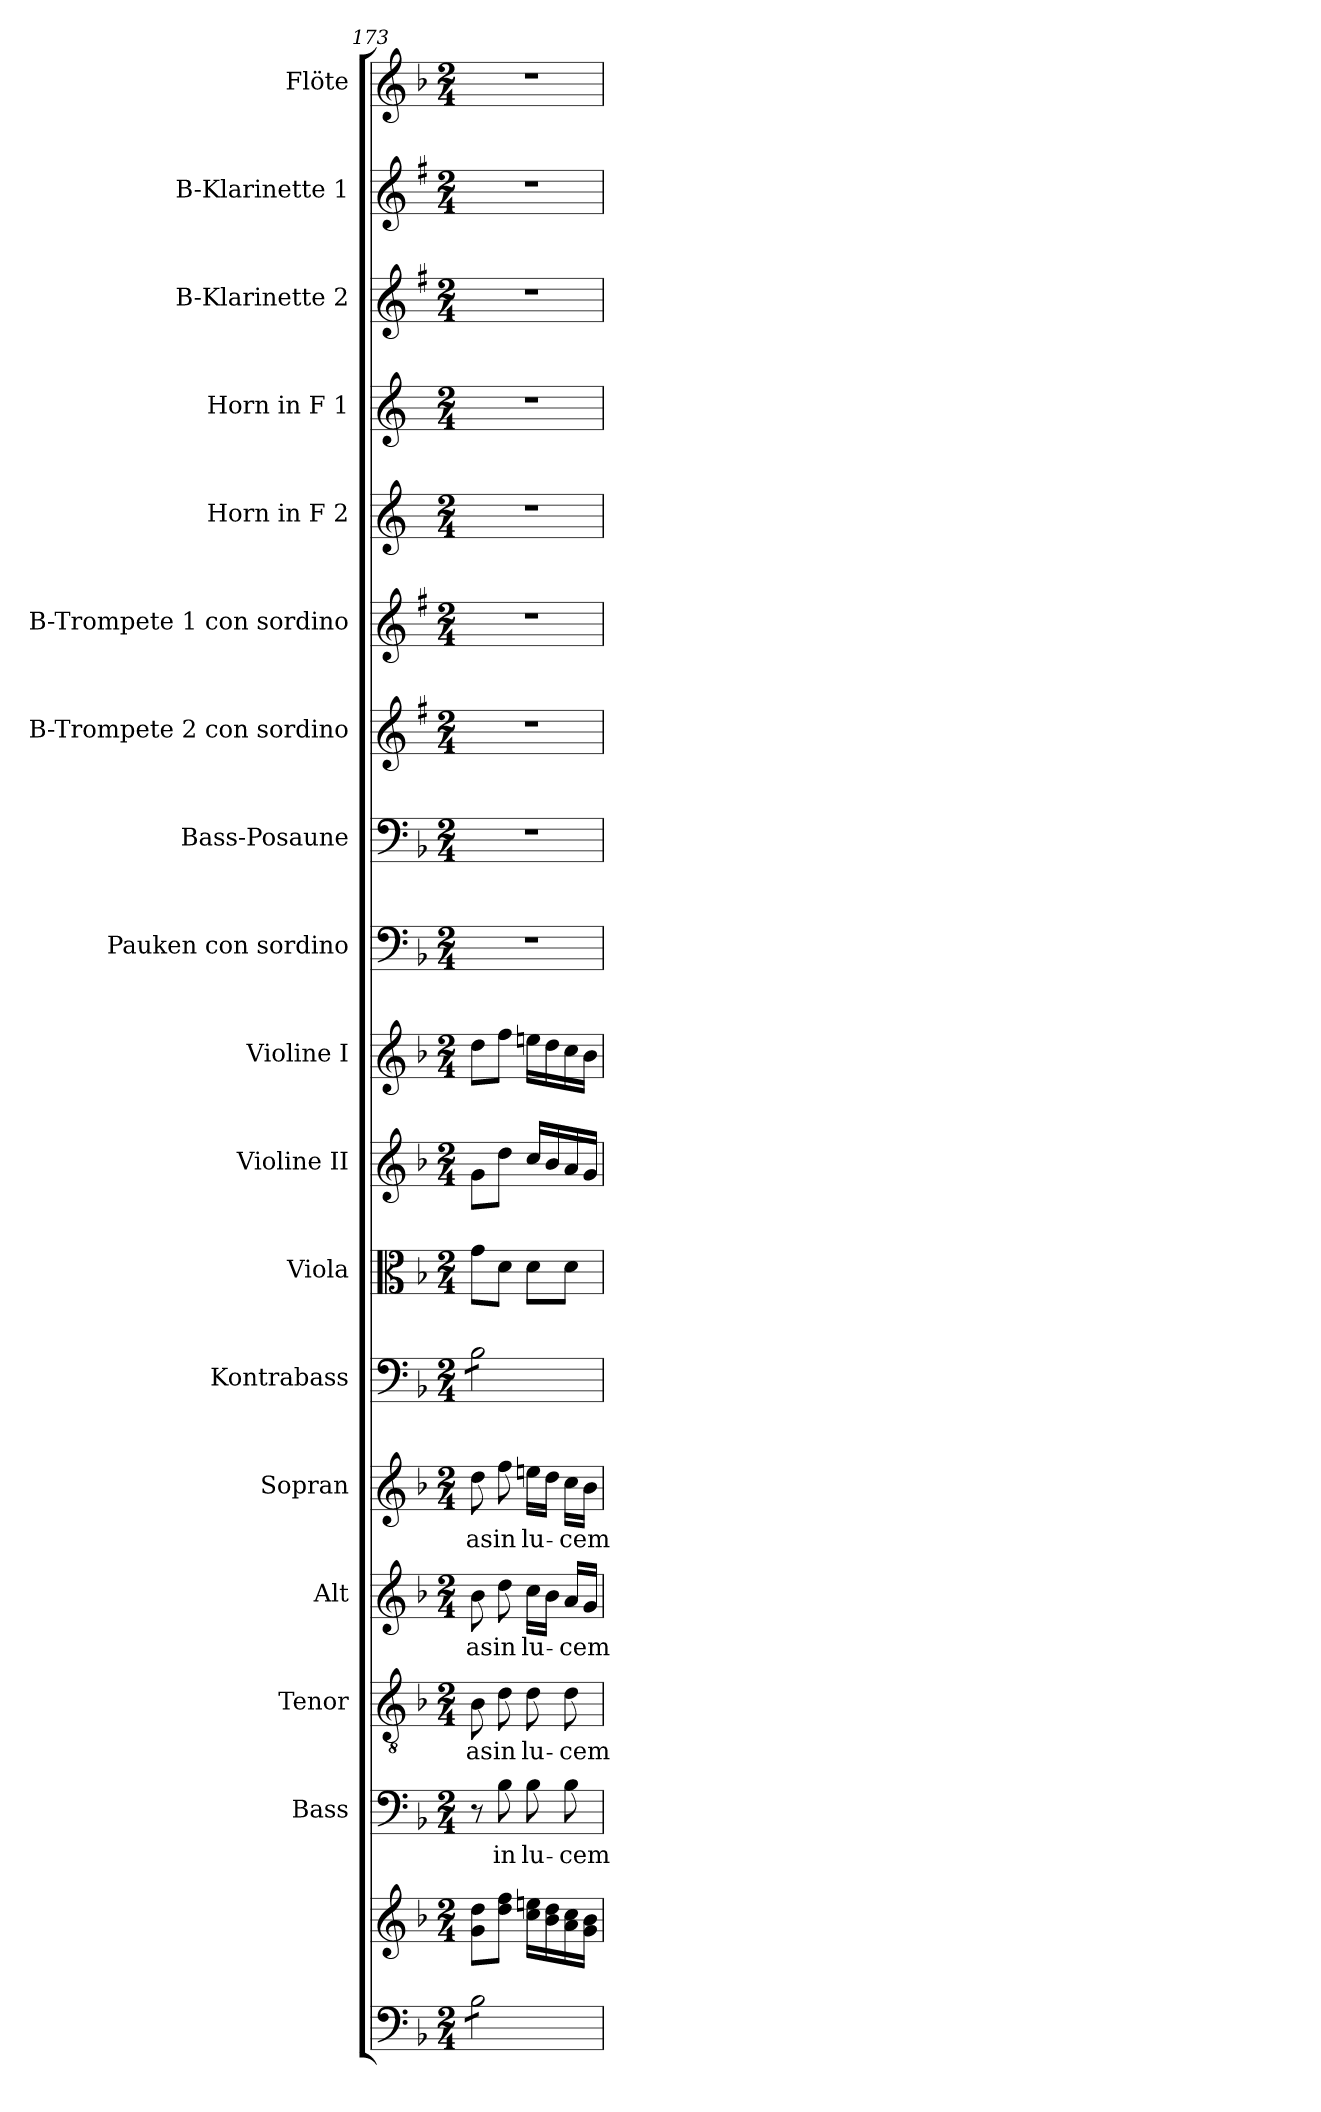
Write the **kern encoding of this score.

**kern	**kern	**kern	**text	**kern	**text	**kern	**text	**kern	**text	**kern	**kern	**kern	**kern	**kern	**kern	**kern	**kern	**kern	**kern	**kern	**kern	**kern
*part18	*part18	*part17	*part17	*part16	*part16	*part15	*part15	*part14	*part14	*part13	*part12	*part11	*part10	*part9	*part8	*part7	*part6	*part5	*part4	*part3	*part2	*part1
*staff19	*staff18	*staff17	*staff17	*staff16	*staff16	*staff15	*staff15	*staff14	*staff14	*staff13	*staff12	*staff11	*staff10	*staff9	*staff8	*staff7	*staff6	*staff5	*staff4	*staff3	*staff2	*staff1
*	*	*I"Bass	*	*I"Tenor	*	*I"Alt	*	*I"Sopran	*	*I"Kontrabass	*I"Viola	*I"Violine II	*I"Violine I	*I"Pauken con sordino	*I"Bass-Posaune	*I"B-Trompete 2 con sordino	*I"B-Trompete 1 con sordino	*I"Horn in F 2	*I"Horn in F 1	*I"B-Klarinette 2	*I"B-Klarinette 1	*I"Flöte
*	*	*I'B.	*	*I'T.	*	*I'A.	*	*I'S.	*	*I'Kb.	*I'Vla.	*I'Vl. II	*I'Vl. I	*I'Pk.	*I'B. Pos.	*I'B Trp. 2	*I'B Trp. 1	*	*	*I'B Kl. 2	*I'B Kl. 1	*I'Fl.
*clefF4	*clefG2	*clefF4	*	*clefGv2	*	*clefG2	*	*clefG2	*	*clefF4	*clefC3	*clefG2	*clefG2	*clefF4	*clefF4	*clefG2	*clefG2	*clefG2	*clefG2	*clefG2	*clefG2	*clefG2
*	*	*	*	*	*	*	*	*	*	*ITrd7c12	*	*	*	*	*	*ITrd1c2	*ITrd1c2	*ITrd4c7	*ITrd4c7	*ITrd1c2	*ITrd1c2	*
*k[b-]	*k[b-]	*k[b-]	*	*k[b-]	*	*k[b-]	*	*k[b-]	*	*k[b-]	*k[b-]	*k[b-]	*k[b-]	*k[b-]	*k[b-]	*k[b-]	*k[b-]	*k[b-]	*k[b-]	*k[b-]	*k[b-]	*k[b-]
*F:	*F:	*F:	*	*F:	*	*F:	*	*F:	*	*F:	*F:	*F:	*F:	*F:	*F:	*F:	*F:	*F:	*F:	*F:	*F:	*F:
*M2/4	*M2/4	*M2/4	*	*M2/4	*	*M2/4	*	*M2/4	*	*M2/4	*M2/4	*M2/4	*M2/4	*M2/4	*M2/4	*M2/4	*M2/4	*M2/4	*M2/4	*M2/4	*M2/4	*M2/4
=173	=173	=173	=173	=173	=173	=173	=173	=173	=173	=173	=173	=173	=173	=173	=173	=173	=173	=173	=173	=173	=173	=173
!	!	!	!	!	!LO:LY:b	!	!LO:LY:b	!	!LO:LY:b	!	!	!	!	!	!	!	!	!	!	!	!	!
*tremolo	*	*	*	*	*	*	*	*	*	*	*	*	*	*	*	*	*	*	*	*	*	*
*	*	*	*	*	*	*	*	*	*	*tremolo	*	*	*	*	*	*	*	*	*	*	*	*
8B-\L	8g\ 8dd\L	8r	.	8B-\	-as	8b-\	-as	8dd\	-as	8BB-\L	8g\L	8g\L	8dd\L	2r	2r	2r	2r	2r	2r	2r	2r	2r
!	!	!	!LO:LY:b	!	!LO:LY:b	!	!LO:LY:b	!	!LO:LY:b	!	!	!	!	!	!	!	!	!	!	!	!	!
8B-\	8dd\ 8ff\J	8B-\	in	8d\	in	8dd\	in	8ff\	in	8BB-\	8d\J	8dd\J	8ff\J	.	.	.	.	.	.	.	.	.
!	!	!	!LO:LY:b	!	!LO:LY:b	!	!LO:LY:b	!	!LO:LY:b	!	!	!	!	!	!	!	!	!	!	!	!	!
8B-\	16cc\ 16een\LL	8B-\	lu-	8d\	lu-	16cc\LL	lu-	16een\LL	lu-	8BB-\	8d\L	16cc/LL	16een\LL	.	.	.	.	.	.	.	.	.
.	16b-\ 16dd\	.	.	.	.	16b-\JJ	.	16dd\JJ	.	.	.	16b-/	16dd\	.	.	.	.	.	.	.	.	.
!	!	!	!LO:LY:b	!	!LO:LY:b	!	!LO:LY:b	!	!LO:LY:b	!	!	!	!	!	!	!	!	!	!	!	!	!
8B-\J	16a\ 16cc\	8B-\	-cem	8d\	-cem	16a/LL	-cem	16cc\LL	-cem	8BB-\J	8d\J	16a/	16cc\	.	.	.	.	.	.	.	.	.
*	*	*	*	*	*	*	*	*	*	*Xtremolo	*	*	*	*	*	*	*	*	*	*	*	*
*Xtremolo	*	*	*	*	*	*	*	*	*	*	*	*	*	*	*	*	*	*	*	*	*	*
.	16g\ 16b-\JJ	.	.	.	.	16g/JJ	.	16b-\JJ	.	.	.	16g/JJ	16b-\JJ	.	.	.	.	.	.	.	.	.
=	=	=	=	=	=	=	=	=	=	=	=	=	=	=	=	=	=	=	=	=	=	=
*-	*-	*-	*-	*-	*-	*-	*-	*-	*-	*-	*-	*-	*-	*-	*-	*-	*-	*-	*-	*-	*-	*-
